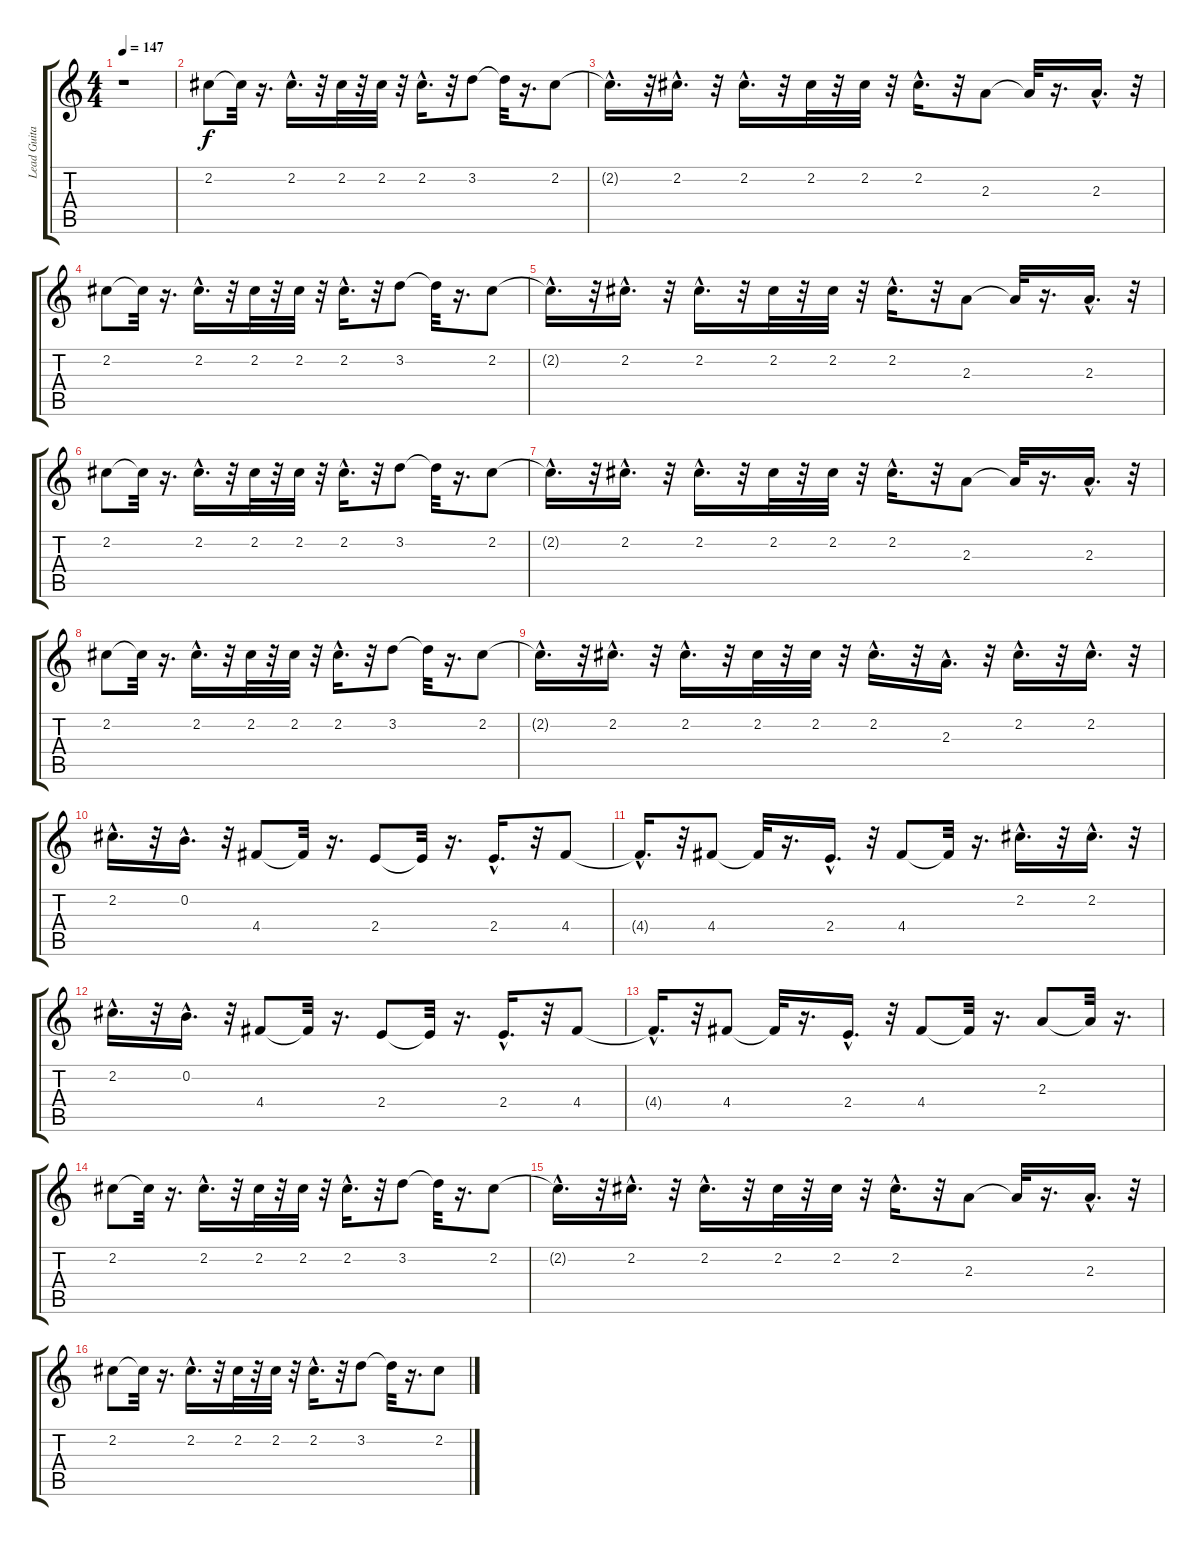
\track ("Lead Guitar" "Lead Guita") {instrument electricguitarclean}
\staff {score tabs}
\tuning (E4 B3 G3 D3 A2 E2) {hide}
\ts (4 4)
\tempo 147
\clef g2
\ks c
r.1{dy f} |
2.2.8 2.2{t}.32 r.16{d} 2.2{hac}.16{d} r.32 2.2.32 r.32 2.2.32 r.32 2.2{hac}.16{d} r.32 3.2.8 3.2{t}.32 r.16{d} 2.2.8 |
2.2{hac t}.16{d} r.32 2.2{hac}.16{d} r.32 2.2{hac}.16{d} r.32 2.2.32 r.32 2.2.32 r.32 2.2{hac}.16{d} r.32 2.3.8 2.3{t}.32 r.16{d} 2.3{hac}.16{d} r.32 |
2.2.8 2.2{t}.32 r.16{d} 2.2{hac}.16{d} r.32 2.2.32 r.32 2.2.32 r.32 2.2{hac}.16{d} r.32 3.2.8 3.2{t}.32 r.16{d} 2.2.8 |
2.2{hac t}.16{d} r.32 2.2{hac}.16{d} r.32 2.2{hac}.16{d} r.32 2.2.32 r.32 2.2.32 r.32 2.2{hac}.16{d} r.32 2.3.8 2.3{t}.32 r.16{d} 2.3{hac}.16{d} r.32 |
2.2.8 2.2{t}.32 r.16{d} 2.2{hac}.16{d} r.32 2.2.32 r.32 2.2.32 r.32 2.2{hac}.16{d} r.32 3.2.8 3.2{t}.32 r.16{d} 2.2.8 |
2.2{hac t}.16{d} r.32 2.2{hac}.16{d} r.32 2.2{hac}.16{d} r.32 2.2.32 r.32 2.2.32 r.32 2.2{hac}.16{d} r.32 2.3.8 2.3{t}.32 r.16{d} 2.3{hac}.16{d} r.32 |
2.2.8 2.2{t}.32 r.16{d} 2.2{hac}.16{d} r.32 2.2.32 r.32 2.2.32 r.32 2.2{hac}.16{d} r.32 3.2.8 3.2{t}.32 r.16{d} 2.2.8 |
2.2{hac t}.16{d} r.32 2.2{hac}.16{d} r.32 2.2{hac}.16{d} r.32 2.2.32 r.32 2.2.32 r.32 2.2{hac}.16{d} r.32 2.3{hac}.16{d} r.32 2.2{hac}.16{d} r.32 2.2{hac}.16{d} r.32 |
2.2{hac}.16{d} r.32 0.2{hac}.16{d} r.32 4.4.8 4.4{t}.32 r.16{d} 2.4.8 2.4{t}.32 r.16{d} 2.4{hac}.16{d} r.32 4.4.8 |
4.4{hac t}.16{d} r.32 4.4.8 4.4{t}.32 r.16{d} 2.4{hac}.16{d} r.32 4.4.8 4.4{t}.32 r.16{d} 2.2{hac}.16{d} r.32 2.2{hac}.16{d} r.32 |
2.2{hac}.16{d} r.32 0.2{hac}.16{d} r.32 4.4.8 4.4{t}.32 r.16{d} 2.4.8 2.4{t}.32 r.16{d} 2.4{hac}.16{d} r.32 4.4.8 |
4.4{hac t}.16{d} r.32 4.4.8 4.4{t}.32 r.16{d} 2.4{hac}.16{d} r.32 4.4.8 4.4{t}.32 r.16{d} 2.3.8 2.3{t}.32 r.16{d} |
2.2.8 2.2{t}.32 r.16{d} 2.2{hac}.16{d} r.32 2.2.32 r.32 2.2.32 r.32 2.2{hac}.16{d} r.32 3.2.8 3.2{t}.32 r.16{d} 2.2.8 |
2.2{hac t}.16{d} r.32 2.2{hac}.16{d} r.32 2.2{hac}.16{d} r.32 2.2.32 r.32 2.2.32 r.32 2.2{hac}.16{d} r.32 2.3.8 2.3{t}.32 r.16{d} 2.3{hac}.16{d} r.32 |
2.2.8 2.2{t}.32 r.16{d} 2.2{hac}.16{d} r.32 2.2.32 r.32 2.2.32 r.32 2.2{hac}.16{d} r.32 3.2.8 3.2{t}.32 r.16{d} 2.2.8
